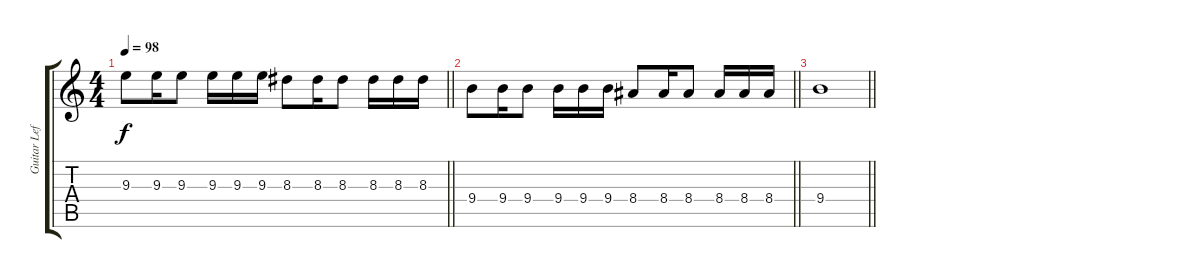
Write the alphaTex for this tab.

\track ("Guitar Left" "Guitar Lef") {instrument overdrivenguitar}
\staff {score tabs}
\tuning (E4 B3 G3 D3 A2 E2) {hide}
\ts (4 4)
\tempo 98
\clef g2
\barLineRight lightlight
\ks c
9.3.8{dy f} 9.3.16 9.3.8 9.3.16 9.3.16 9.3.16 8.3.8 8.3.16 8.3.8 8.3.16 8.3.16 8.3.16 |
\barLineRight lightlight
9.4.8 9.4.16 9.4.8 9.4.16 9.4.16 9.4.16 8.4.8 8.4.16 8.4.8 8.4.16 8.4.16 8.4.16 |
\barLineRight lightlight
9.4.1
